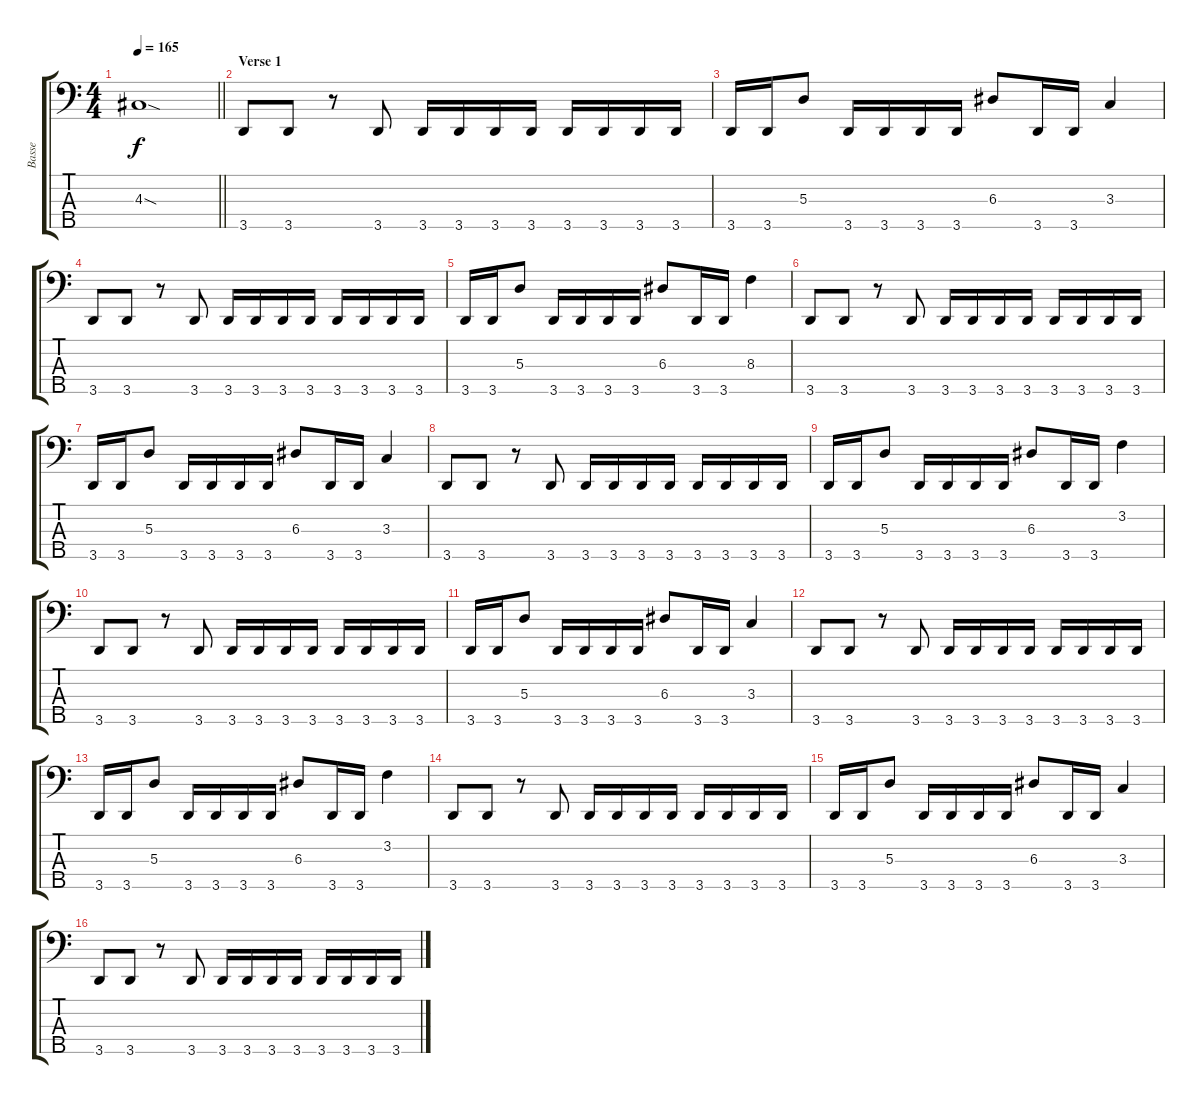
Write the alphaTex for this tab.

\track ("Basse" "Basse") {instrument electricbasspick}
\staff {score tabs}
\tuning (G2 D2 A1 E1 B0) {hide}
\ts (4 4)
\tempo 165
\clef f4
\barLineRight lightlight
\ks c
4.3{sod}.1{dy f} |
\section ("" "Verse 1")
3.5.8 3.5.8 r.8 3.5.8 3.5.16 3.5.16 3.5.16 3.5.16 3.5.16 3.5.16 3.5.16 3.5.16 |
3.5.16 3.5.16 5.3.8 3.5.16 3.5.16 3.5.16 3.5.16 6.3.8 3.5.16 3.5.16 3.3.4 |
3.5.8 3.5.8 r.8 3.5.8 3.5.16 3.5.16 3.5.16 3.5.16 3.5.16 3.5.16 3.5.16 3.5.16 |
3.5.16 3.5.16 5.3.8 3.5.16 3.5.16 3.5.16 3.5.16 6.3.8 3.5.16 3.5.16 8.3.4 |
3.5.8 3.5.8 r.8 3.5.8 3.5.16 3.5.16 3.5.16 3.5.16 3.5.16 3.5.16 3.5.16 3.5.16 |
3.5.16 3.5.16 5.3.8 3.5.16 3.5.16 3.5.16 3.5.16 6.3.8 3.5.16 3.5.16 3.3.4 |
3.5.8 3.5.8 r.8 3.5.8 3.5.16 3.5.16 3.5.16 3.5.16 3.5.16 3.5.16 3.5.16 3.5.16 |
3.5.16 3.5.16 5.3.8 3.5.16 3.5.16 3.5.16 3.5.16 6.3.8 3.5.16 3.5.16 3.2.4 |
3.5.8 3.5.8 r.8 3.5.8 3.5.16 3.5.16 3.5.16 3.5.16 3.5.16 3.5.16 3.5.16 3.5.16 |
3.5.16 3.5.16 5.3.8 3.5.16 3.5.16 3.5.16 3.5.16 6.3.8 3.5.16 3.5.16 3.3.4 |
3.5.8 3.5.8 r.8 3.5.8 3.5.16 3.5.16 3.5.16 3.5.16 3.5.16 3.5.16 3.5.16 3.5.16 |
3.5.16 3.5.16 5.3.8 3.5.16 3.5.16 3.5.16 3.5.16 6.3.8 3.5.16 3.5.16 3.2.4 |
3.5.8 3.5.8 r.8 3.5.8 3.5.16 3.5.16 3.5.16 3.5.16 3.5.16 3.5.16 3.5.16 3.5.16 |
3.5.16 3.5.16 5.3.8 3.5.16 3.5.16 3.5.16 3.5.16 6.3.8 3.5.16 3.5.16 3.3.4 |
3.5.8 3.5.8 r.8 3.5.8 3.5.16 3.5.16 3.5.16 3.5.16 3.5.16 3.5.16 3.5.16 3.5.16
